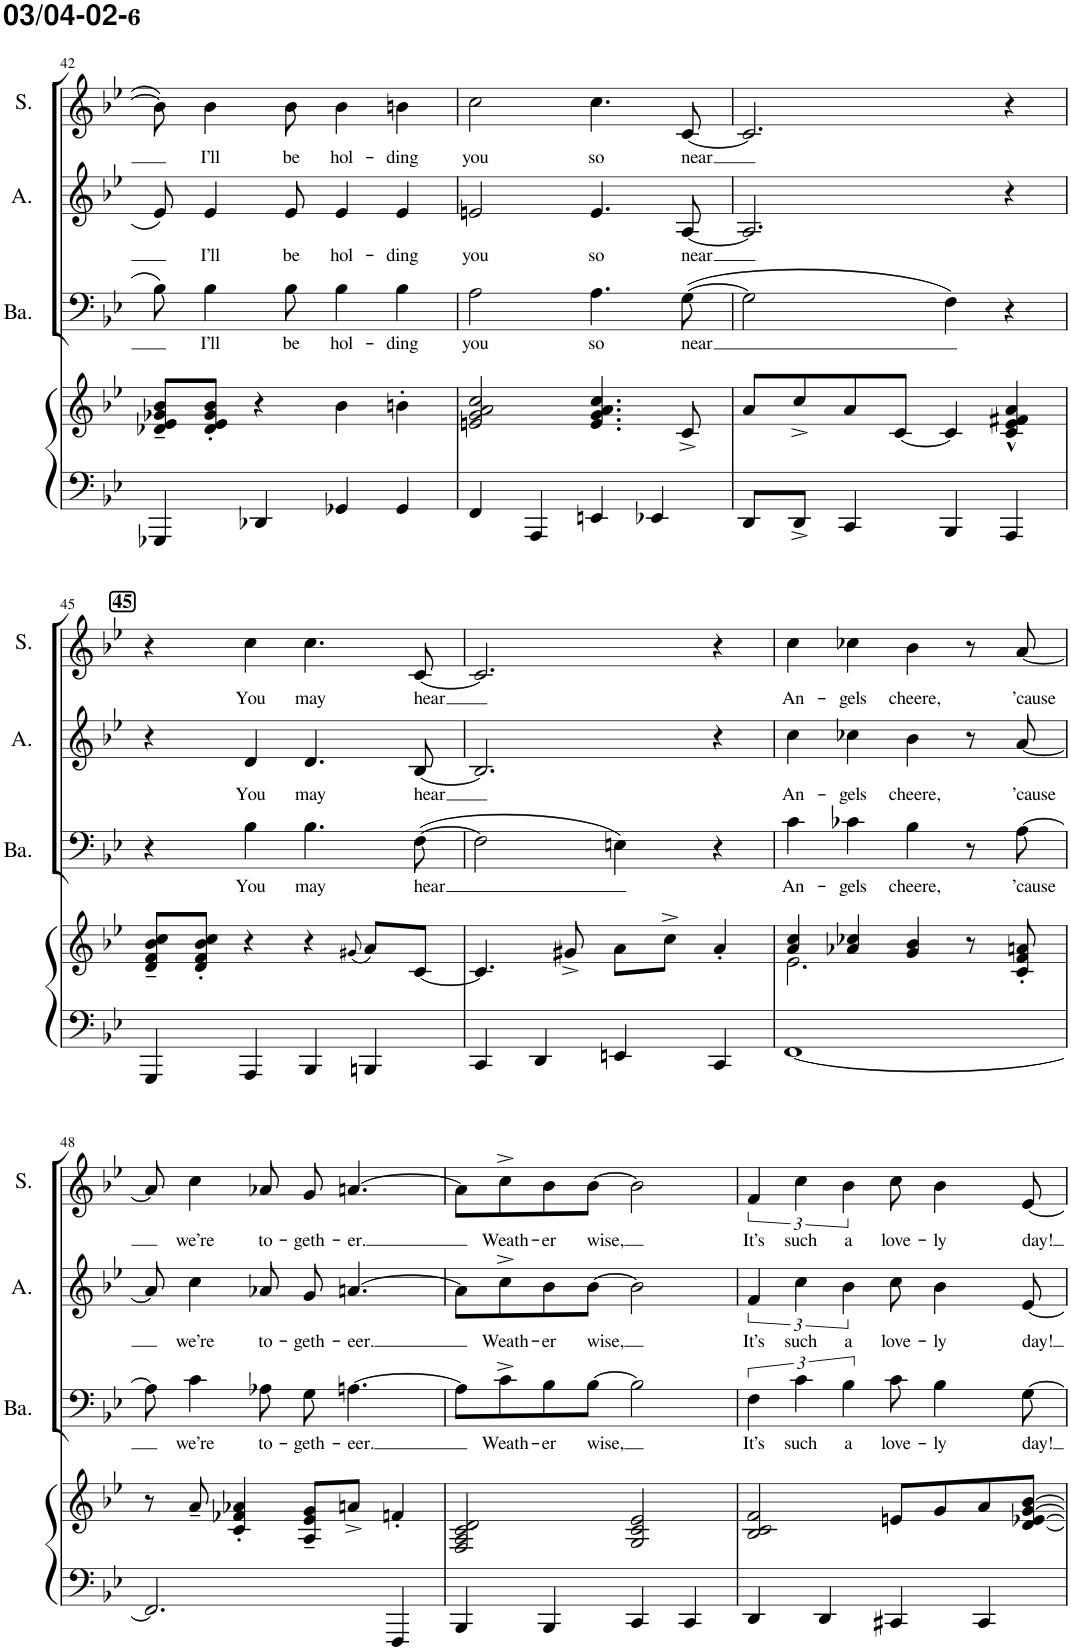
**kern	**kern	**kern	**text	**kern	**text	**kern	**text
*part4	*part4	*part3	*part3	*part2	*part2	*part1	*part1
*staff5	*staff4	*staff3	*staff3	*staff2	*staff2	*staff1	*staff1
*I"Piano	*	*I"Bariton	*	*I"Alt	*	*I"Sopraan	*
*I'Pno	*	*I'Ba.	*	*I'A.	*	*I'S.	*
!!LO:PB:g=z
*clefF4	*clefG2	*clefF4	*	*clefG2	*	*clefG2	*
*k[b-e-]	*k[b-e-]	*k[b-e-]	*	*k[b-e-]	*	*k[b-e-]	*
*M4/4	*M4/4	*M4/4	*	*M4/4	*	*M4/4	*
=42	=42	=42	=42	=42	=42	=42	=42
4GGG-X/	8d-X/~ 8e-/~ 8g-X/~ 8b-/~L	8B-\	.	8e-/	.	8b-\]	.
!	!	!	!LO:LY:b	!	!LO:LY:b	!	!LO:LY:b
.	8d-/' 8e-/' 8g-/' 8b-/'J	4B-\	I’ll	4e-/	I’ll	4b-\	I’ll
4DD-X/	4r	.	.	.	.	.	.
!	!	!	!LO:LY:b	!	!LO:LY:b	!	!LO:LY:b
.	.	8B-\	be	8e-/	be	8b-\	be
!	!	!	!LO:LY:b	!	!LO:LY:b	!	!LO:LY:b
4GG-X/	4b-\	4B-\	hol-	4e-/	hol-	4b-\	hol-
!	!	!	!LO:LY:b	!	!LO:LY:b	!	!LO:LY:b
4GG-/	4bn'\	4B-\	-ding	4e-/	-ding	4bn\	-ding
=43	=43	=43	=43	=43	=43	=43	=43
!	!	!	!LO:LY:b	!	!LO:LY:b	!	!LO:LY:b
4FF/	2en/ 2g/ 2a/ 2cc/	2A\	you	2en/	you	2cc\	you
4AAA/	.	.	.	.	.	.	.
!	!	!	!LO:LY:b	!	!LO:LY:b	!	!LO:LY:b
4EEn/	4.e/ 4.g/ 4.a/ 4.cc/	4.A\	so	4.e/	so	4.cc\	so
4EE-X/	.	.	.	.	.	.	.
!	!	!	!LO:LY:b	!	!LO:LY:b	!	!LO:LY:b
.	8c^/	([8G\	near	[8A/	near	[8c/	near
=44	=44	=44	=44	=44	=44	=44	=44
8DD/L	8a/L	2G\]	.	2.A/]	.	2.c/]	.
8DD^/J	8cc^/	.	.	.	.	.	.
4CC/	8a/	.	.	.	.	.	.
.	[8c/J	.	.	.	.	.	.
4BBB-/	4c/]	4F\)	.	.	.	.	.
4AAA/	4c/^^ 4e-/^^ 4f#X/^^ 4a/^^	4r	.	4r	.	4r	.
!!LO:LB:g=z
!!LO:REH:place=s1:a:B:cj:fs=11:t=45
=45	=45	=45	=45	=45	=45	=45	=45
4GGG/	8d/~ 8f/~ 8b-/~ 8cc/~L	4r	.	4r	.	4r	.
.	8d/' 8f/' 8b-/' 8cc/'J	.	.	.	.	.	.
!	!	!	!LO:LY:b	!	!LO:LY:b	!	!LO:LY:b
4AAA/	4r	4B-\	You	4d/	You	4cc\	You
!	!	!	!LO:LY:b	!	!LO:LY:b	!	!LO:LY:b
4BBB-/	4r	4.B-\	may	4.d/	may	4.cc\	may
.	(8qg#X/	.	.	.	.	.	.
4BBBn/	8a/L)	.	.	.	.	.	.
!	!	!	!LO:LY:b	!	!LO:LY:b	!	!LO:LY:b
.	[8c/J	([8F\	hear	[8B-/	hear	[8c/	hear
=46	=46	=46	=46	=46	=46	=46	=46
4CC/	4.c/]	2F\]	.	2.B-/]	.	2.c/]	.
4DD/	.	.	.	.	.	.	.
.	8g#X^/	.	.	.	.	.	.
4EEn/	8a\L	4En\)	.	.	.	.	.
.	8cc^\J	.	.	.	.	.	.
4CC/	4a'/	4r	.	4r	.	4r	.
=47	=47	=47	=47	=47	=47	=47	=47
*	*^	*	*	*	*	*	*
!	!	!	!	!LO:LY:b	!	!LO:LY:b	!	!LO:LY:b
[1FF	4a/ 4cc/	2.e-\	4c\	An-	4cc\	An-	4cc\	An-
!	!	!	!	!LO:LY:b	!	!LO:LY:b	!	!LO:LY:b
.	4a-X/ 4cc-X/	.	4c-X\	-gels	4cc-X\	-gels	4cc-X\	-gels
!	!	!	!	!LO:LY:b	!	!LO:LY:b	!	!LO:LY:b
.	4g/ 4b-/	.	4B-\	cheere,	4b-\	cheere,	4b-\	cheere,
.	8r	4ryy	8r	.	8r	.	8r	.
!	!	!	!	!LO:LY:b	!	!LO:LY:b	!	!LO:LY:b
.	8c/' 8f/' 8an/'	.	[8A\	’cause	[8a/	’cause	[8a/	’cause
*	*v	*v	*	*	*	*	*	*
!!LO:LB:g=z
=48	=48	=48	=48	=48	=48	=48	=48
2.FF/]	8r	8A\]	.	8a/]	.	8a/]	.
!	!	!	!LO:LY:b	!	!LO:LY:b	!	!LO:LY:b
.	8a~/	4c\	we’re	4cc\	we’re	4cc\	we’re
.	4c/' 4f-X/' 4a-X/'	.	.	.	.	.	.
!	!	!	!LO:LY:b	!	!LO:LY:b	!	!LO:LY:b
.	.	8A-X\	to-	8a-X/	to-	8a-X/	to-
!	!	!	!LO:LY:b	!	!LO:LY:b	!	!LO:LY:b
.	8A/~ 8e-/~ 8g/~L	8G\	-geth-	8g/	-geth-	8g/	-geth-
!	!	!	!LO:LY:b	!	!LO:LY:b	!	!LO:LY:b
.	8an^/J	[4.An\	-eer.	[4.an/	-eer.	[4.an/	-er.
4FFF/	4fn'/	.	.	.	.	.	.
=49	=49	=49	=49	=49	=49	=49	=49
4BBB-/	2F/ 2A/ 2c/ 2d/	8A\L]	.	8a\L]	.	8a\L]	.
!	!	!	!LO:LY:b	!	!LO:LY:b	!	!LO:LY:b
.	.	8c^\	Weath-	8cc^\	Weath-	8cc^\	Weath-
!	!	!	!LO:LY:b	!	!LO:LY:b	!	!LO:LY:b
4BBB-/	.	8B-\	-er	8b-\	-er	8b-\	-er
!	!	!	!LO:LY:b	!	!LO:LY:b	!	!LO:LY:b
.	.	[8B-\J	wise,	[8b-\J	wise,	[8b-\J	wise,
4CC/	2G/ 2c/ 2e-/	2B-\]	.	2b-\]	.	2b-\]	.
4CC/	.	.	.	.	.	.	.
=50	=50	=50	=50	=50	=50	=50	=50
!	!	!	!LO:LY:b	!	!LO:LY:b	!	!LO:LY:b
4DD/	2B-/ 2c/ 2f/	6F\	It’s	6f/	It’s	6f/	It’s
!	!	!	!LO:LY:b	!	!LO:LY:b	!	!LO:LY:b
.	.	6c\	such	6cc\	such	6cc\	such
4DD/	.	.	.	.	.	.	.
!	!	!	!LO:LY:b	!	!LO:LY:b	!	!LO:LY:b
.	.	6B-\	a	6b-\	a	6b-\	a
!	!	!	!LO:LY:b	!	!LO:LY:b	!	!LO:LY:b
4CC#X/	8en/L	8c\	love-	8cc\	love-	8cc\	love-
!	!	!	!LO:LY:b	!	!LO:LY:b	!	!LO:LY:b
.	8g/	4B-\	-ly	4b-\	-ly	4b-\	-ly
4CC#/	8a/	.	.	.	.	.	.
!	!	!	!LO:LY:b	!	!LO:LY:b	!	!LO:LY:b
.	[8d/ [8e-X/ [8g/ [8b-/J	[8G\	day!	[8e-/	day!	[8e-/	day!
=	=	=	=	=	=	=	=
*-	*-	*-	*-	*-	*-	*-	*-
